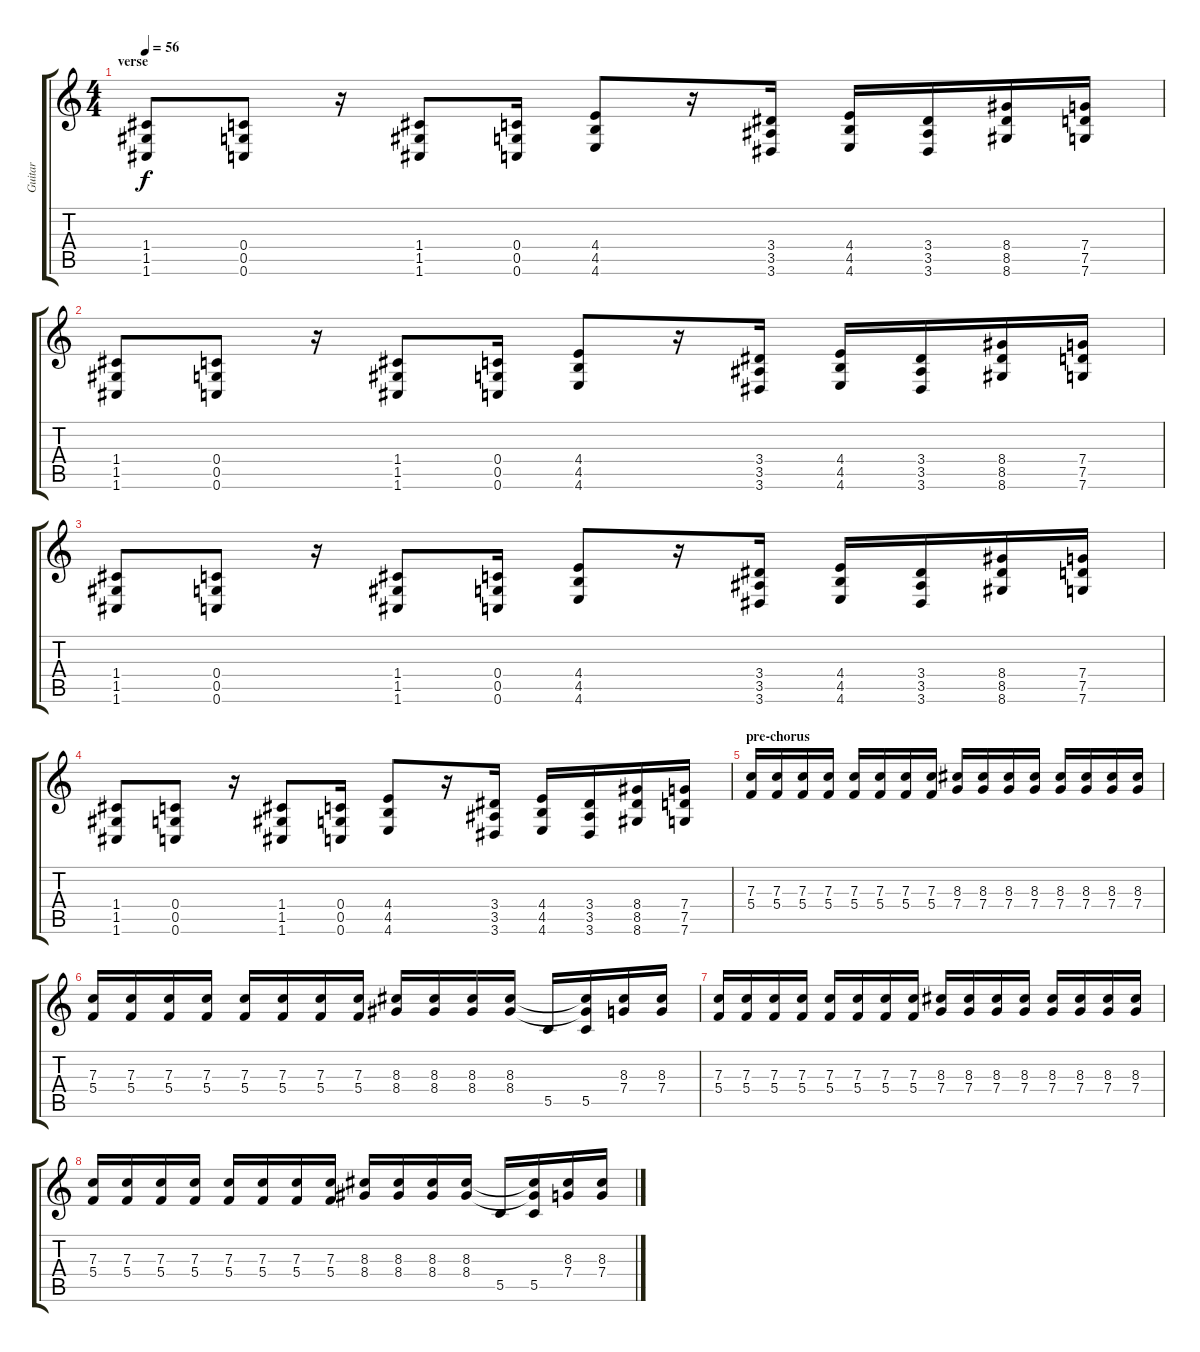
\track ("Guitar" "Guitar") {instrument distortionguitar}
\staff {score tabs}
\tuning (D4 A3 F3 C3 G2 C2) {hide}
\ts (4 4)
\section ("" "verse")
\tempo 56
\clef g2
\ks c
(1.4 1.5 1.6).8{dy f} (0.4 0.5 0.6).8 r.16 (1.4 1.5 1.6).8 (0.4 0.5 0.6).16 (4.4 4.5 4.6).8 r.16 (3.4 3.5 3.6).16 (4.4 4.5 4.6).16 (3.4 3.5 3.6).16 (8.4 8.5 8.6).16 (7.4 7.5 7.6).16 |
(1.4 1.5 1.6).8 (0.4 0.5 0.6).8 r.16 (1.4 1.5 1.6).8 (0.4 0.5 0.6).16 (4.4 4.5 4.6).8 r.16 (3.4 3.5 3.6).16 (4.4 4.5 4.6).16 (3.4 3.5 3.6).16 (8.4 8.5 8.6).16 (7.4 7.5 7.6).16 |
(1.4 1.5 1.6).8 (0.4 0.5 0.6).8 r.16 (1.4 1.5 1.6).8 (0.4 0.5 0.6).16 (4.4 4.5 4.6).8 r.16 (3.4 3.5 3.6).16 (4.4 4.5 4.6).16 (3.4 3.5 3.6).16 (8.4 8.5 8.6).16 (7.4 7.5 7.6).16 |
(1.4 1.5 1.6).8 (0.4 0.5 0.6).8 r.16 (1.4 1.5 1.6).8 (0.4 0.5 0.6).16 (4.4 4.5 4.6).8 r.16 (3.4 3.5 3.6).16 (4.4 4.5 4.6).16 (3.4 3.5 3.6).16 (8.4 8.5 8.6).16 (7.4 7.5 7.6).16 |
\section ("" "pre-chorus")
(7.3 5.4).16 (7.3 5.4).16 (7.3 5.4).16 (7.3 5.4).16 (7.3 5.4).16 (7.3 5.4).16 (7.3 5.4).16 (7.3 5.4).16 (8.3 7.4).16 (8.3 7.4).16 (8.3 7.4).16 (8.3 7.4).16 (8.3 7.4).16 (8.3 7.4).16 (8.3 7.4).16 (8.3 7.4).16 |
(7.3 5.4).16 (7.3 5.4).16 (7.3 5.4).16 (7.3 5.4).16 (7.3 5.4).16 (7.3 5.4).16 (7.3 5.4).16 (7.3 5.4).16 (8.3 8.4).16 (8.3 8.4).16 (8.3 8.4).16 (8.3 8.4).16 5.5.16 (8.3{t} 8.4{t} 5.5).16 (8.3 7.4).16 (8.3 7.4).16 |
(7.3 5.4).16 (7.3 5.4).16 (7.3 5.4).16 (7.3 5.4).16 (7.3 5.4).16 (7.3 5.4).16 (7.3 5.4).16 (7.3 5.4).16 (8.3 7.4).16 (8.3 7.4).16 (8.3 7.4).16 (8.3 7.4).16 (8.3 7.4).16 (8.3 7.4).16 (8.3 7.4).16 (8.3 7.4).16 |
(7.3 5.4).16 (7.3 5.4).16 (7.3 5.4).16 (7.3 5.4).16 (7.3 5.4).16 (7.3 5.4).16 (7.3 5.4).16 (7.3 5.4).16 (8.3 8.4).16 (8.3 8.4).16 (8.3 8.4).16 (8.3 8.4).16 5.5.16 (8.3{t} 8.4{t} 5.5).16 (8.3 7.4).16 (8.3 7.4).16
